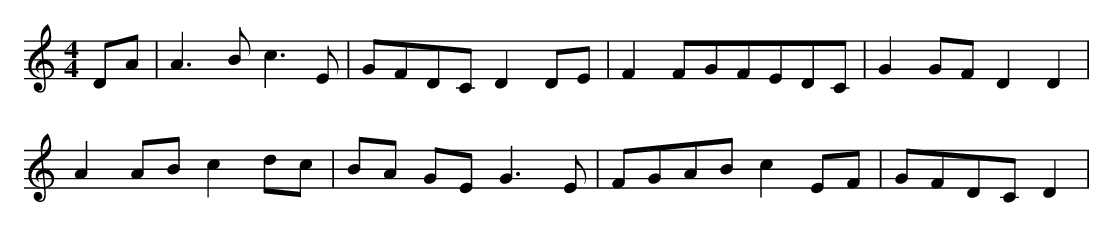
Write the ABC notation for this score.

X:1
M:4/4
K:C
DA|A3 B c3 E|GFDC D2 DE|F2FGFEDC|G2GF D2 D2|
A2AB c2dc|BA GE G3 E|FGAB c2EF|GFDC D2|
